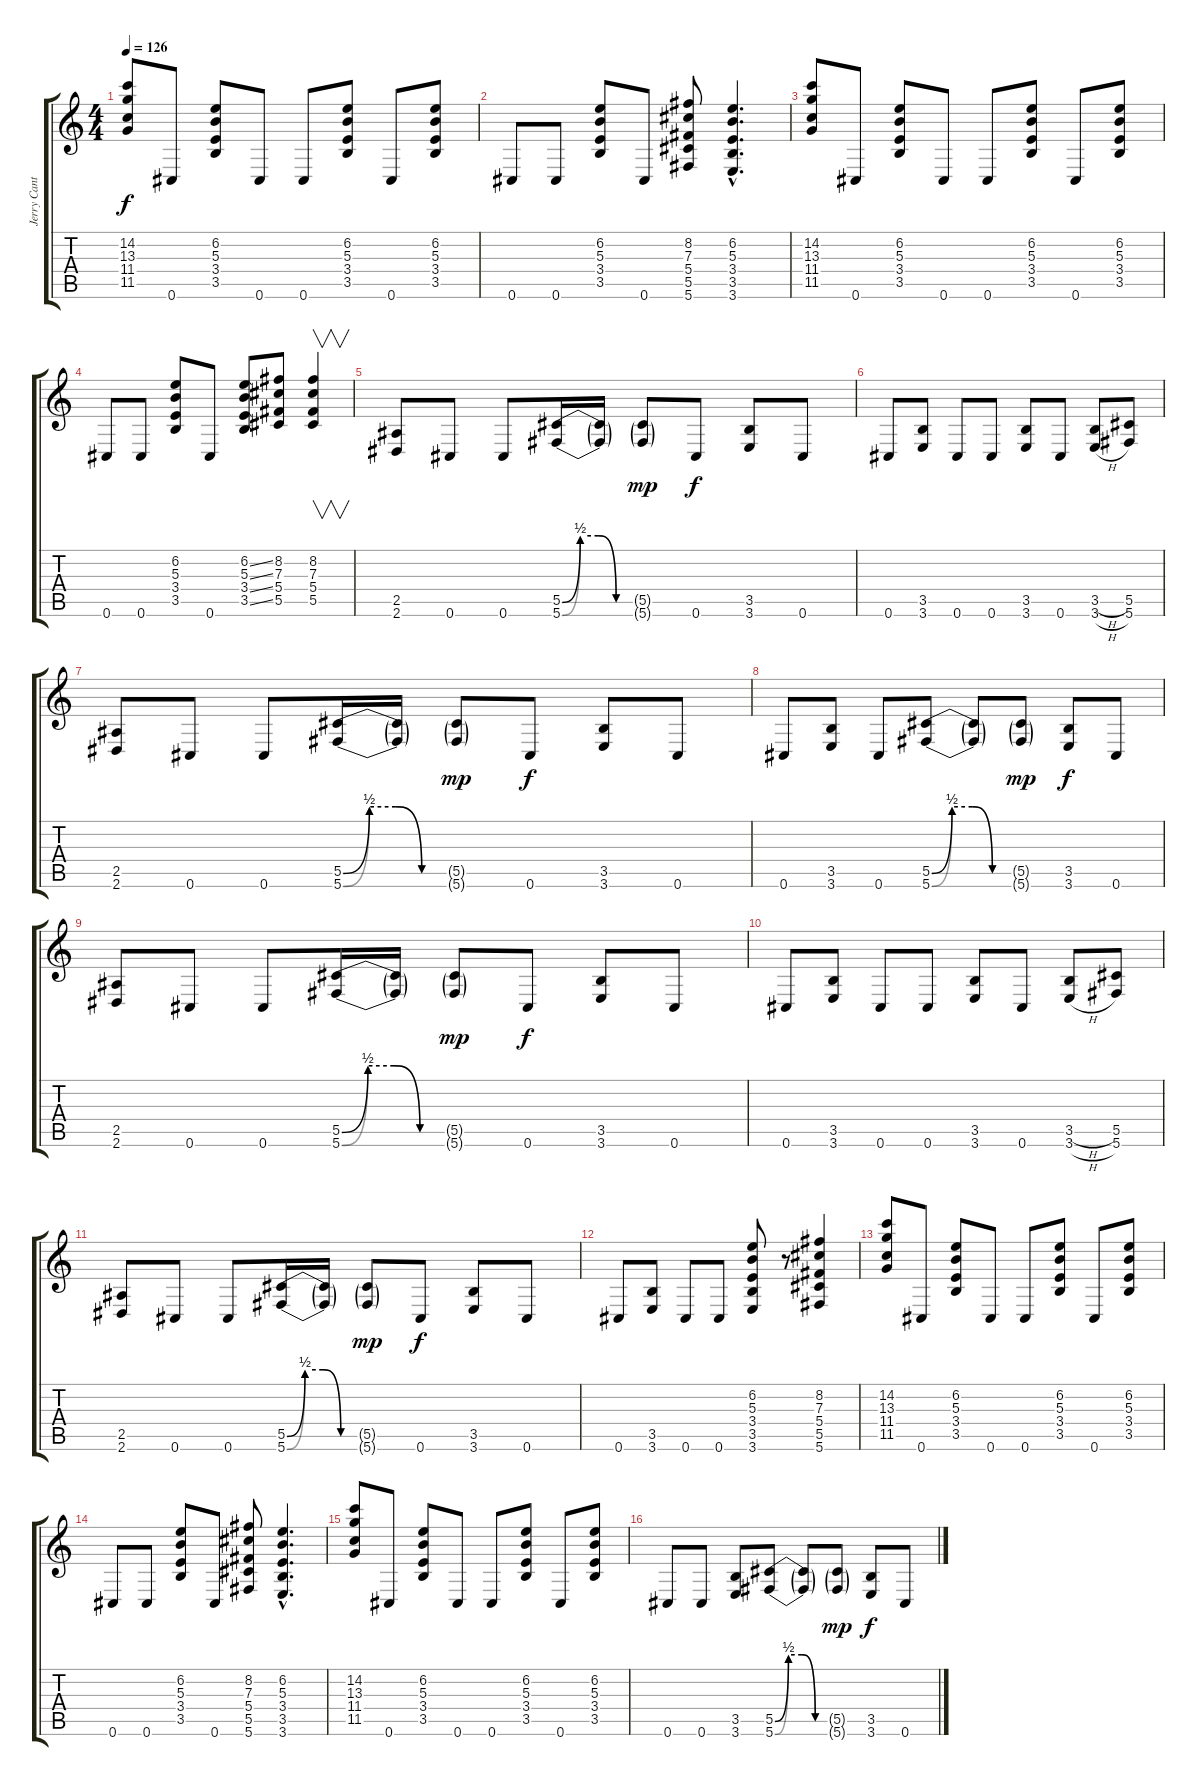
\track ("Jerry Cantrell - Guitar 2" "Jerry Cant") {instrument distortionguitar}
\staff {score tabs}
\tuning (Eb4 Bb3 Gb3 Db3 Ab2 Db2) {hide}
\ts (4 4)
\tempo 126
\clef g2
\ks c
(14.2 13.3 11.4 11.5).8{dy f} 0.6.8 (6.2 5.3 3.4 3.5).8 0.6.8 0.6.8 (6.2 5.3 3.4 3.5).8 0.6.8 (6.2 5.3 3.4 3.5).8 |
0.6.8 0.6.8 (6.2 5.3 3.4 3.5).8 0.6.8 (8.2 7.3 5.4 5.5 5.6).8 (6.2{hac} 5.3{hac} 3.4{hac} 3.5{hac} 3.6{hac}).4{d} |
(14.2 13.3 11.4 11.5).8 0.6.8 (6.2 5.3 3.4 3.5).8 0.6.8 0.6.8 (6.2 5.3 3.4 3.5).8 0.6.8 (6.2 5.3 3.4 3.5).8 |
0.6.8 0.6.8 (6.2 5.3 3.4 3.5).8 0.6.8 (6.2{ss} 5.3{ss} 3.4{ss} 3.5{ss}).8 (8.2 7.3 5.4 5.5).8 (8.2 7.3 5.4 5.5).4{v} |
(2.5 2.6).8 0.6.8 0.6.8 (5.5{be (custom 0 0 15 2 30 2 45 0 60 0)} 5.6{be (custom 0 0 15 2 30 2 45 0 60 0)}).16 (5.5{t} 5.6{t}).16 (5.5{g} 5.6{g}).8{dy mp} 0.6.8{dy f} (3.5 3.6).8 0.6.8 |
0.6.8 (3.5 3.6).8 0.6.8 0.6.8 (3.5 3.6).8 0.6.8 (3.5{h} 3.6{h}).8 (5.5 5.6).8 |
(2.5 2.6).8 0.6.8 0.6.8 (5.5{be (custom 0 0 15 2 30 2 45 0 60 0)} 5.6{be (custom 0 0 15 2 30 2 45 0 60 0)}).16 (5.5{t} 5.6{t}).16 (5.5{g} 5.6{g}).8{dy mp} 0.6.8{dy f} (3.5 3.6).8 0.6.8 |
0.6.8 (3.5 3.6).8 0.6.8 (5.5{be (custom 0 0 15 2 30 2 45 0 60 0)} 5.6{be (custom 0 0 15 2 30 2 45 0 60 0)}).8 (5.5{t} 5.6{t}).8 (5.5{g} 5.6{g}).8{dy mp} (3.5 3.6).8{dy f} 0.6.8 |
(2.5 2.6).8 0.6.8 0.6.8 (5.5{be (custom 0 0 15 2 30 2 45 0 60 0)} 5.6{be (custom 0 0 15 2 30 2 45 0 60 0)}).16 (5.5{t} 5.6{t}).16 (5.5{g} 5.6{g}).8{dy mp} 0.6.8{dy f} (3.5 3.6).8 0.6.8 |
0.6.8 (3.5 3.6).8 0.6.8 0.6.8 (3.5 3.6).8 0.6.8 (3.5{h} 3.6{h}).8 (5.5 5.6).8 |
(2.5 2.6).8 0.6.8 0.6.8 (5.5{be (custom 0 0 15 2 30 2 45 0 60 0)} 5.6{be (custom 0 0 15 2 30 2 45 0 60 0)}).16 (5.5{t} 5.6{t}).16 (5.5{g} 5.6{g}).8{dy mp} 0.6.8{dy f} (3.5 3.6).8 0.6.8 |
0.6.8 (3.5 3.6).8 0.6.8 0.6.8 (6.2 5.3 3.4 3.5 3.6).8 r.8 (8.2 7.3 5.4 5.5 5.6).4 |
(14.2 13.3 11.4 11.5).8 0.6.8 (6.2 5.3 3.4 3.5).8 0.6.8 0.6.8 (6.2 5.3 3.4 3.5).8 0.6.8 (6.2 5.3 3.4 3.5).8 |
0.6.8 0.6.8 (6.2 5.3 3.4 3.5).8 0.6.8 (8.2 7.3 5.4 5.5 5.6).8 (6.2{hac} 5.3{hac} 3.4{hac} 3.5{hac} 3.6{hac}).4{d} |
(14.2 13.3 11.4 11.5).8 0.6.8 (6.2 5.3 3.4 3.5).8 0.6.8 0.6.8 (6.2 5.3 3.4 3.5).8 0.6.8 (6.2 5.3 3.4 3.5).8 |
0.6.8 0.6.8 (3.5 3.6).8 (5.5{be (custom 0 0 15 2 30 2 45 0 60 0)} 5.6{be (custom 0 0 15 2 30 2 45 0 60 0)}).8 (5.5{t} 5.6{t}).8 (5.5{g} 5.6{g}).8{dy mp} (3.5 3.6).8{dy f} 0.6.8
